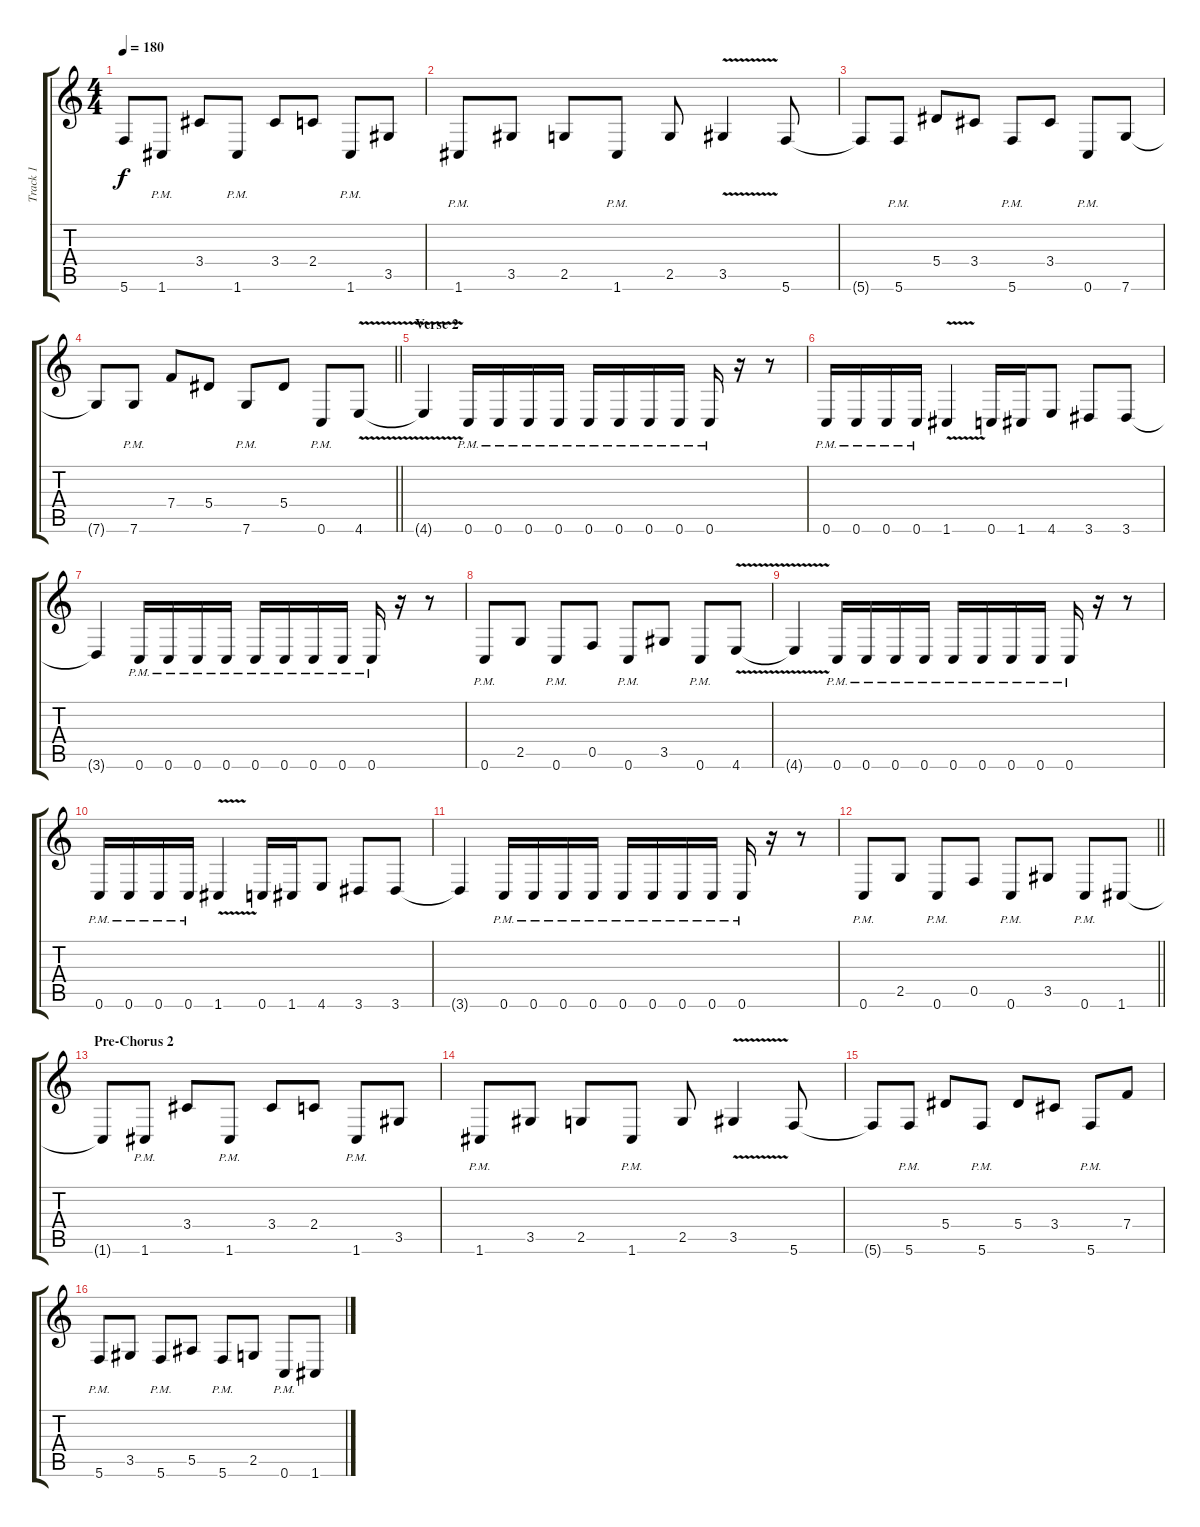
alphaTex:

\track ("Track 1" "Track 1") {instrument distortionguitar}
\staff {score tabs}
\tuning (C4 G3 Eb3 Bb2 F2 C2) {hide}
\ts (4 4)
\tempo 180
\clef g2
\ks c
5.6{t}.8{dy f} 1.6{pm}.8 3.4.8 1.6{pm}.8 3.4.8 2.4.8 1.6{pm}.8 3.5.8 |
1.6{pm}.8 3.5.8 2.5.8 1.6{pm}.8 2.5.8 3.5{v}.4 5.6.8 |
5.6{t}.8 5.6{pm}.8 5.4.8 3.4.8 5.6{pm}.8 3.4.8 0.6{pm}.8 7.6.8 |
\barLineRight lightlight
7.6{t}.8 7.6{pm}.8 7.4.8 5.4.8 7.6{pm}.8 5.4.8 0.6{pm}.8 4.6{v}.8 |
\section ("" "Verse 2")
4.6{t}.4 0.6{pm}.16 0.6{pm}.16 0.6{pm}.16 0.6{pm}.16 0.6{pm}.16 0.6{pm}.16 0.6{pm}.16 0.6{pm}.16 0.6{pm}.16 r.16 r.8 |
0.6{pm}.16 0.6{pm}.16 0.6{pm}.16 0.6{pm}.16 1.6{v}.4 0.6.16 1.6.16 4.6.8 3.6.8 3.6.8 |
3.6{t}.4 0.6{pm}.16 0.6{pm}.16 0.6{pm}.16 0.6{pm}.16 0.6{pm}.16 0.6{pm}.16 0.6{pm}.16 0.6{pm}.16 0.6{pm}.16 r.16 r.8 |
0.6{pm}.8 2.5.8 0.6{pm}.8 0.5.8 0.6{pm}.8 3.5.8 0.6{pm}.8 4.6{v}.8 |
4.6{t}.4 0.6{pm}.16 0.6{pm}.16 0.6{pm}.16 0.6{pm}.16 0.6{pm}.16 0.6{pm}.16 0.6{pm}.16 0.6{pm}.16 0.6{pm}.16 r.16 r.8 |
0.6{pm}.16 0.6{pm}.16 0.6{pm}.16 0.6{pm}.16 1.6{v}.4 0.6.16 1.6.16 4.6.8 3.6.8 3.6.8 |
3.6{t}.4 0.6{pm}.16 0.6{pm}.16 0.6{pm}.16 0.6{pm}.16 0.6{pm}.16 0.6{pm}.16 0.6{pm}.16 0.6{pm}.16 0.6{pm}.16 r.16 r.8 |
\barLineRight lightlight
0.6{pm}.8 2.5.8 0.6{pm}.8 0.5.8 0.6{pm}.8 3.5.8 0.6{pm}.8 1.6.8 |
\section ("" "Pre-Chorus 2")
1.6{t}.8 1.6{pm}.8 3.4.8 1.6{pm}.8 3.4.8 2.4.8 1.6{pm}.8 3.5.8 |
1.6{pm}.8 3.5.8 2.5.8 1.6{pm}.8 2.5.8 3.5{v}.4 5.6.8 |
5.6{t}.8 5.6{pm}.8 5.4.8 5.6{pm}.8 5.4.8 3.4.8 5.6{pm}.8 7.4.8 |
5.6{pm}.8 3.5.8 5.6{pm}.8 5.5.8 5.6{pm}.8 2.5.8 0.6{pm}.8 1.6.8
